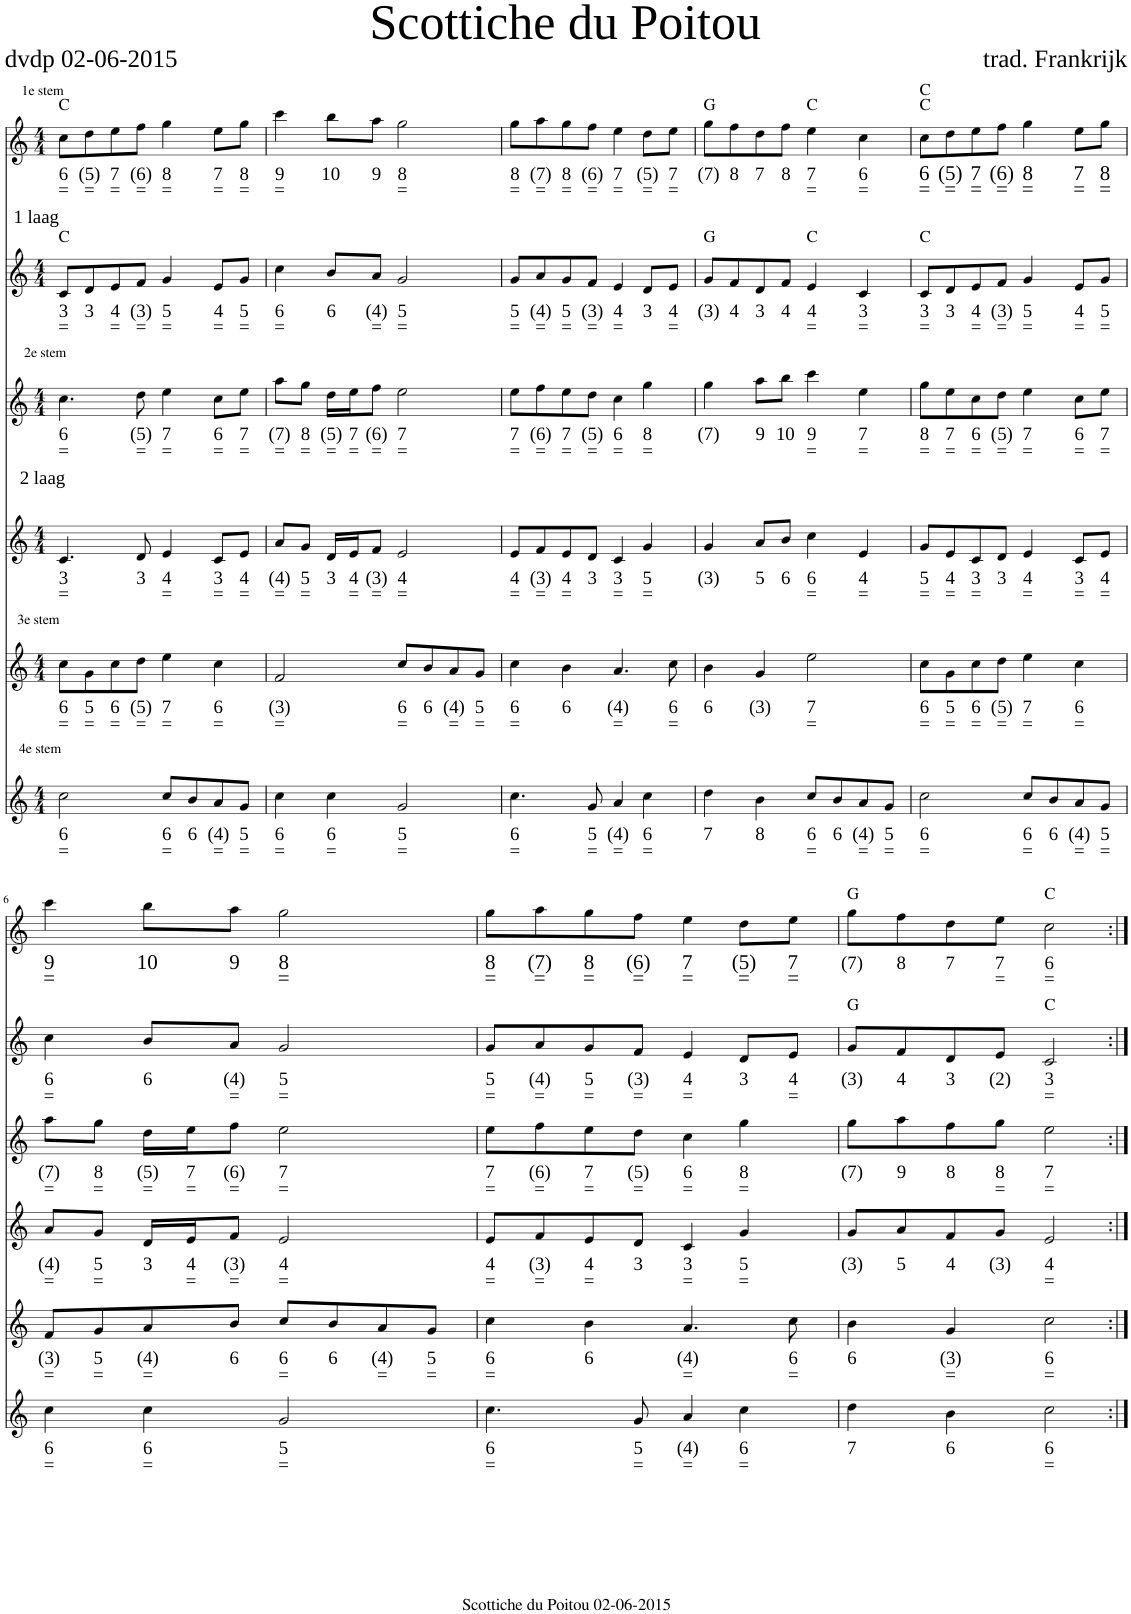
**kern	**text	**text	**kern	**text	**text	**kern	**text	**text	**kern	**text	**text	**kern	**text	**text	**kern	**text	**text	**harte
*part6	*part6	*part6	*part5	*part5	*part5	*part4	*part4	*part4	*part3	*part3	*part3	*part2	*part2	*part2	*part1	*part1	*part1	*part1
*staff6	*staff6	*staff6	*staff5	*staff5	*staff5	*staff4	*staff4	*staff4	*staff3	*staff3	*staff3	*staff2	*staff2	*staff2	*staff1	*staff1	*staff1	*
*I"Voice	*	*	*I"Voice	*	*	*I"Voice	*	*	*I"Voice	*	*	*I"Voice	*	*	*I"Voice	*	*	*
*clefG2	*	*	*clefG2	*	*	*clefG2	*	*	*clefG2	*	*	*clefG2	*	*	*clefG2	*	*	*
*k[]	*	*	*k[]	*	*	*k[]	*	*	*k[]	*	*	*k[]	*	*	*k[]	*	*	*
*M4/4	*	*	*M4/4	*	*	*M4/4	*	*	*M4/4	*	*	*M4/4	*	*	*M4/4	*	*	*
=1	=1	=1	=1	=1	=1	=1	=1	=1	=1	=1	=1	=1	=1	=1	=1	=1	=1	=1
!	!	!	!	!	!	!	!	!	!	!	!	!	!	!	!LO:TX:a:t=1e stem	!	!	!
!	!	!	!	!	!	!	!	!	!	!	!	!LO:TX:a:t=1 laag	!	!	!	!	!	!
!	!	!	!	!	!	!	!	!	!LO:TX:a:t=2e stem	!	!	!	!	!	!	!	!	!
!	!	!	!	!	!	!LO:TX:a:t=2 laag	!	!	!	!	!	!	!	!	!	!	!	!
!	!	!	!LO:TX:a:t=3e stem	!	!	!	!	!	!	!	!	!	!	!	!	!	!	!
!LO:TX:a:t=4e stem	!	!	!	!	!	!	!	!	!	!	!	!	!	!	!	!	!	!
!	!LO:LY:b	!LO:LY:b	!	!LO:LY:b	!LO:LY:b	!	!LO:LY:b	!LO:LY:b	!	!LO:LY:b	!LO:LY:b	!	!LO:LY:b	!LO:LY:b	!	!LO:LY:b	!LO:LY:b	!
2cc\	6	=	8cc\L	6	=	4.c/	3	=	4.cc\	6	=	8c/L	3	=	8cc\L	6	=	C:maj
!	!	!	!	!LO:LY:b	!LO:LY:b	!	!	!	!	!	!	!	!LO:LY:b	!	!	!LO:LY:b	!LO:LY:b	!
.	.	.	8g\	5	=	.	.	.	.	.	.	8d/	3	.	8dd\	(5)	=	.
!	!	!	!	!LO:LY:b	!LO:LY:b	!	!	!	!	!	!	!	!LO:LY:b	!LO:LY:b	!	!LO:LY:b	!LO:LY:b	!
.	.	.	8cc\	6	=	.	.	.	.	.	.	8e/	4	=	8ee\	7	=	.
!	!	!	!	!LO:LY:b	!LO:LY:b	!	!LO:LY:b	!	!	!LO:LY:b	!LO:LY:b	!	!LO:LY:b	!LO:LY:b	!	!LO:LY:b	!LO:LY:b	!
.	.	.	8dd\J	(5)	=	8d/	3	.	8dd\	(5)	=	8f/J	(3)	=	8ff\J	(6)	=	.
!	!LO:LY:b	!LO:LY:b	!	!LO:LY:b	!LO:LY:b	!	!LO:LY:b	!LO:LY:b	!	!LO:LY:b	!LO:LY:b	!	!LO:LY:b	!LO:LY:b	!	!LO:LY:b	!LO:LY:b	!
8cc/L	6	=	4ee\	7	=	4e/	4	=	4ee\	7	=	4g/	5	=	4gg\	8	=	.
!	!LO:LY:b	!	!	!	!	!	!	!	!	!	!	!	!	!	!	!	!	!
8b/	6	.	.	.	.	.	.	.	.	.	.	.	.	.	.	.	.	.
!	!LO:LY:b	!LO:LY:b	!	!LO:LY:b	!LO:LY:b	!	!LO:LY:b	!LO:LY:b	!	!LO:LY:b	!LO:LY:b	!	!LO:LY:b	!LO:LY:b	!	!LO:LY:b	!LO:LY:b	!
8a/	(4)	=	4cc\	6	=	8c/L	3	=	8cc\L	6	=	8e/L	4	=	8ee\L	7	=	.
!	!LO:LY:b	!LO:LY:b	!	!	!	!	!LO:LY:b	!LO:LY:b	!	!LO:LY:b	!LO:LY:b	!	!LO:LY:b	!LO:LY:b	!	!LO:LY:b	!LO:LY:b	!
8g/J	5	=	.	.	.	8e/J	4	=	8ee\J	7	=	8g/J	5	=	8gg\J	8	=	.
=2	=2	=2	=2	=2	=2	=2	=2	=2	=2	=2	=2	=2	=2	=2	=2	=2	=2	=2
!	!LO:LY:b	!LO:LY:b	!	!LO:LY:b	!LO:LY:b	!	!LO:LY:b	!LO:LY:b	!	!LO:LY:b	!LO:LY:b	!	!LO:LY:b	!LO:LY:b	!	!LO:LY:b	!LO:LY:b	!
4cc\	6	=	2f/	(3)	=	8a/L	(4)	=	8aa\L	(7)	=	4cc\	6	=	4ccc\	9	=	.
!	!	!	!	!	!	!	!LO:LY:b	!LO:LY:b	!	!LO:LY:b	!LO:LY:b	!	!	!	!	!	!	!
.	.	.	.	.	.	8g/J	5	=	8gg\J	8	=	.	.	.	.	.	.	.
!	!LO:LY:b	!LO:LY:b	!	!	!	!	!LO:LY:b	!	!	!LO:LY:b	!LO:LY:b	!	!LO:LY:b	!	!	!LO:LY:b	!	!
4cc\	6	=	.	.	.	16d/LL	3	.	16dd\LL	(5)	=	8b/L	6	.	8bb\L	10	.	.
!	!	!	!	!	!	!	!LO:LY:b	!LO:LY:b	!	!LO:LY:b	!LO:LY:b	!	!	!	!	!	!	!
.	.	.	.	.	.	16e/J	4	=	16ee\J	7	=	.	.	.	.	.	.	.
!	!	!	!	!	!	!	!LO:LY:b	!LO:LY:b	!	!LO:LY:b	!LO:LY:b	!	!LO:LY:b	!LO:LY:b	!	!LO:LY:b	!	!
.	.	.	.	.	.	8f/J	(3)	=	8ff\J	(6)	=	8a/J	(4)	=	8aa\J	9	.	.
!	!LO:LY:b	!LO:LY:b	!	!LO:LY:b	!LO:LY:b	!	!LO:LY:b	!LO:LY:b	!	!LO:LY:b	!LO:LY:b	!	!LO:LY:b	!LO:LY:b	!	!LO:LY:b	!LO:LY:b	!
2g/	5	=	8cc/L	6	=	2e/	4	=	2ee\	7	=	2g/	5	=	2gg\	8	=	.
!	!	!	!	!LO:LY:b	!	!	!	!	!	!	!	!	!	!	!	!	!	!
.	.	.	8b/	6	.	.	.	.	.	.	.	.	.	.	.	.	.	.
!	!	!	!	!LO:LY:b	!LO:LY:b	!	!	!	!	!	!	!	!	!	!	!	!	!
.	.	.	8a/	(4)	=	.	.	.	.	.	.	.	.	.	.	.	.	.
!	!	!	!	!LO:LY:b	!LO:LY:b	!	!	!	!	!	!	!	!	!	!	!	!	!
.	.	.	8g/J	5	=	.	.	.	.	.	.	.	.	.	.	.	.	.
=3	=3	=3	=3	=3	=3	=3	=3	=3	=3	=3	=3	=3	=3	=3	=3	=3	=3	=3
!	!LO:LY:b	!LO:LY:b	!	!LO:LY:b	!LO:LY:b	!	!LO:LY:b	!LO:LY:b	!	!LO:LY:b	!LO:LY:b	!	!LO:LY:b	!LO:LY:b	!	!LO:LY:b	!LO:LY:b	!
4.cc\	6	=	4cc\	6	=	8e/L	4	=	8ee\L	7	=	8g/L	5	=	8gg\L	8	=	.
!	!	!	!	!	!	!	!LO:LY:b	!LO:LY:b	!	!LO:LY:b	!LO:LY:b	!	!LO:LY:b	!LO:LY:b	!	!LO:LY:b	!LO:LY:b	!
.	.	.	.	.	.	8f/	(3)	=	8ff\	(6)	=	8a/	(4)	=	8aa\	(7)	=	.
!	!	!	!	!LO:LY:b	!	!	!LO:LY:b	!LO:LY:b	!	!LO:LY:b	!LO:LY:b	!	!LO:LY:b	!LO:LY:b	!	!LO:LY:b	!LO:LY:b	!
.	.	.	4b\	6	.	8e/	4	=	8ee\	7	=	8g/	5	=	8gg\	8	=	.
!	!LO:LY:b	!LO:LY:b	!	!	!	!	!LO:LY:b	!	!	!LO:LY:b	!LO:LY:b	!	!LO:LY:b	!LO:LY:b	!	!LO:LY:b	!LO:LY:b	!
8g/	5	=	.	.	.	8d/J	3	.	8dd\J	(5)	=	8f/J	(3)	=	8ff\J	(6)	=	.
!	!LO:LY:b	!LO:LY:b	!	!LO:LY:b	!LO:LY:b	!	!LO:LY:b	!LO:LY:b	!	!LO:LY:b	!LO:LY:b	!	!LO:LY:b	!LO:LY:b	!	!LO:LY:b	!LO:LY:b	!
4a/	(4)	=	4.a/	(4)	=	4c/	3	=	4cc\	6	=	4e/	4	=	4ee\	7	=	.
!	!LO:LY:b	!LO:LY:b	!	!	!	!	!LO:LY:b	!LO:LY:b	!	!LO:LY:b	!LO:LY:b	!	!LO:LY:b	!	!	!LO:LY:b	!LO:LY:b	!
4cc\	6	=	.	.	.	4g/	5	=	4gg\	8	=	8d/L	3	.	8dd\L	(5)	=	.
!	!	!	!	!LO:LY:b	!LO:LY:b	!	!	!	!	!	!	!	!LO:LY:b	!LO:LY:b	!	!LO:LY:b	!LO:LY:b	!
.	.	.	8cc\	6	=	.	.	.	.	.	.	8e/J	4	=	8ee\J	7	=	.
=4	=4	=4	=4	=4	=4	=4	=4	=4	=4	=4	=4	=4	=4	=4	=4	=4	=4	=4
!	!LO:LY:b	!	!	!LO:LY:b	!	!	!LO:LY:b	!	!	!LO:LY:b	!	!	!LO:LY:b	!	!	!LO:LY:b	!	!
4dd\	7	.	4b\	6	.	4g/	(3)	.	4gg\	(7)	.	8g/L	(3)	.	8gg\L	(7)	.	G:maj
!	!	!	!	!	!	!	!	!	!	!	!	!	!LO:LY:b	!	!	!LO:LY:b	!	!
.	.	.	.	.	.	.	.	.	.	.	.	8f/	4	.	8ff\	8	.	.
!	!LO:LY:b	!	!	!LO:LY:b	!	!	!LO:LY:b	!	!	!LO:LY:b	!	!	!LO:LY:b	!	!	!LO:LY:b	!	!
4b\	8	.	4g/	(3)	.	8a/L	5	.	8aa\L	9	.	8d/	3	.	8dd\	7	.	.
!	!	!	!	!	!	!	!LO:LY:b	!	!	!LO:LY:b	!	!	!LO:LY:b	!	!	!LO:LY:b	!	!
.	.	.	.	.	.	8b/J	6	.	8bb\J	10	.	8f/J	4	.	8ff\J	8	.	.
!	!LO:LY:b	!LO:LY:b	!	!LO:LY:b	!LO:LY:b	!	!LO:LY:b	!LO:LY:b	!	!LO:LY:b	!LO:LY:b	!	!LO:LY:b	!LO:LY:b	!	!LO:LY:b	!LO:LY:b	!
8cc/L	6	=	2ee\	7	=	4cc\	6	=	4ccc\	9	=	4e/	4	=	4ee\	7	=	C:maj
!	!LO:LY:b	!	!	!	!	!	!	!	!	!	!	!	!	!	!	!	!	!
8b/	6	.	.	.	.	.	.	.	.	.	.	.	.	.	.	.	.	.
!	!LO:LY:b	!LO:LY:b	!	!	!	!	!LO:LY:b	!LO:LY:b	!	!LO:LY:b	!LO:LY:b	!	!LO:LY:b	!LO:LY:b	!	!LO:LY:b	!LO:LY:b	!
8a/	(4)	=	.	.	.	4e/	4	=	4ee\	7	=	4c/	3	=	4cc\	6	=	.
!	!LO:LY:b	!LO:LY:b	!	!	!	!	!	!	!	!	!	!	!	!	!	!	!	!
8g/J	5	=	.	.	.	.	.	.	.	.	.	.	.	.	.	.	.	.
=5	=5	=5	=5	=5	=5	=5	=5	=5	=5	=5	=5	=5	=5	=5	=5	=5	=5	=5
!	!LO:LY:b	!LO:LY:b	!	!LO:LY:b	!LO:LY:b	!	!LO:LY:b	!LO:LY:b	!	!LO:LY:b	!LO:LY:b	!	!LO:LY:b	!LO:LY:b	!	!LO:LY:b	!LO:LY:b	!
2cc\	6	=	8cc\L	6	=	8g/L	5	=	8gg\L	8	=	8c/L	3	=	8cc\L	6	=	C:maj C:maj
!	!	!	!	!LO:LY:b	!LO:LY:b	!	!LO:LY:b	!LO:LY:b	!	!LO:LY:b	!LO:LY:b	!	!LO:LY:b	!	!	!LO:LY:b	!LO:LY:b	!
.	.	.	8g\	5	=	8e/	4	=	8ee\	7	=	8d/	3	.	8dd\	(5)	=	.
!	!	!	!	!LO:LY:b	!LO:LY:b	!	!LO:LY:b	!LO:LY:b	!	!LO:LY:b	!LO:LY:b	!	!LO:LY:b	!LO:LY:b	!	!LO:LY:b	!LO:LY:b	!
.	.	.	8cc\	6	=	8c/	3	=	8cc\	6	=	8e/	4	=	8ee\	7	=	.
!	!	!	!	!LO:LY:b	!LO:LY:b	!	!LO:LY:b	!	!	!LO:LY:b	!LO:LY:b	!	!LO:LY:b	!LO:LY:b	!	!LO:LY:b	!LO:LY:b	!
.	.	.	8dd\J	(5)	=	8d/J	3	.	8dd\J	(5)	=	8f/J	(3)	=	8ff\J	(6)	=	.
!	!LO:LY:b	!LO:LY:b	!	!LO:LY:b	!LO:LY:b	!	!LO:LY:b	!LO:LY:b	!	!LO:LY:b	!LO:LY:b	!	!LO:LY:b	!LO:LY:b	!	!LO:LY:b	!LO:LY:b	!
8cc/L	6	=	4ee\	7	=	4e/	4	=	4ee\	7	=	4g/	5	=	4gg\	8	=	.
!	!LO:LY:b	!	!	!	!	!	!	!	!	!	!	!	!	!	!	!	!	!
8b/	6	.	.	.	.	.	.	.	.	.	.	.	.	.	.	.	.	.
!	!LO:LY:b	!LO:LY:b	!	!LO:LY:b	!LO:LY:b	!	!LO:LY:b	!LO:LY:b	!	!LO:LY:b	!LO:LY:b	!	!LO:LY:b	!LO:LY:b	!	!LO:LY:b	!LO:LY:b	!
8a/	(4)	=	4cc\	6	=	8c/L	3	=	8cc\L	6	=	8e/L	4	=	8ee\L	7	=	.
!	!LO:LY:b	!LO:LY:b	!	!	!	!	!LO:LY:b	!LO:LY:b	!	!LO:LY:b	!LO:LY:b	!	!LO:LY:b	!LO:LY:b	!	!LO:LY:b	!LO:LY:b	!
8g/J	5	=	.	.	.	8e/J	4	=	8ee\J	7	=	8g/J	5	=	8gg\J	8	=	.
!!LO:LB:g=z
=6	=6	=6	=6	=6	=6	=6	=6	=6	=6	=6	=6	=6	=6	=6	=6	=6	=6	=6
!	!LO:LY:b	!LO:LY:b	!	!LO:LY:b	!LO:LY:b	!	!LO:LY:b	!LO:LY:b	!	!LO:LY:b	!LO:LY:b	!	!LO:LY:b	!LO:LY:b	!	!LO:LY:b	!LO:LY:b	!
4cc\	6	=	8f/L	(3)	=	8a/L	(4)	=	8aa\L	(7)	=	4cc\	6	=	4ccc\	9	=	.
!	!	!	!	!LO:LY:b	!LO:LY:b	!	!LO:LY:b	!LO:LY:b	!	!LO:LY:b	!LO:LY:b	!	!	!	!	!	!	!
.	.	.	8g/	5	=	8g/J	5	=	8gg\J	8	=	.	.	.	.	.	.	.
!	!LO:LY:b	!LO:LY:b	!	!LO:LY:b	!LO:LY:b	!	!LO:LY:b	!	!	!LO:LY:b	!LO:LY:b	!	!LO:LY:b	!	!	!LO:LY:b	!	!
4cc\	6	=	8a/	(4)	=	16d/LL	3	.	16dd\LL	(5)	=	8b/L	6	.	8bb\L	10	.	.
!	!	!	!	!	!	!	!LO:LY:b	!LO:LY:b	!	!LO:LY:b	!LO:LY:b	!	!	!	!	!	!	!
.	.	.	.	.	.	16e/J	4	=	16ee\J	7	=	.	.	.	.	.	.	.
!	!	!	!	!LO:LY:b	!	!	!LO:LY:b	!LO:LY:b	!	!LO:LY:b	!LO:LY:b	!	!LO:LY:b	!LO:LY:b	!	!LO:LY:b	!	!
.	.	.	8b/J	6	.	8f/J	(3)	=	8ff\J	(6)	=	8a/J	(4)	=	8aa\J	9	.	.
!	!LO:LY:b	!LO:LY:b	!	!LO:LY:b	!LO:LY:b	!	!LO:LY:b	!LO:LY:b	!	!LO:LY:b	!LO:LY:b	!	!LO:LY:b	!LO:LY:b	!	!LO:LY:b	!LO:LY:b	!
2g/	5	=	8cc/L	6	=	2e/	4	=	2ee\	7	=	2g/	5	=	2gg\	8	=	.
!	!	!	!	!LO:LY:b	!	!	!	!	!	!	!	!	!	!	!	!	!	!
.	.	.	8b/	6	.	.	.	.	.	.	.	.	.	.	.	.	.	.
!	!	!	!	!LO:LY:b	!LO:LY:b	!	!	!	!	!	!	!	!	!	!	!	!	!
.	.	.	8a/	(4)	=	.	.	.	.	.	.	.	.	.	.	.	.	.
!	!	!	!	!LO:LY:b	!LO:LY:b	!	!	!	!	!	!	!	!	!	!	!	!	!
.	.	.	8g/J	5	=	.	.	.	.	.	.	.	.	.	.	.	.	.
=7	=7	=7	=7	=7	=7	=7	=7	=7	=7	=7	=7	=7	=7	=7	=7	=7	=7	=7
!	!LO:LY:b	!LO:LY:b	!	!LO:LY:b	!LO:LY:b	!	!LO:LY:b	!LO:LY:b	!	!LO:LY:b	!LO:LY:b	!	!LO:LY:b	!LO:LY:b	!	!LO:LY:b	!LO:LY:b	!
4.cc\	6	=	4cc\	6	=	8e/L	4	=	8ee\L	7	=	8g/L	5	=	8gg\L	8	=	.
!	!	!	!	!	!	!	!LO:LY:b	!LO:LY:b	!	!LO:LY:b	!LO:LY:b	!	!LO:LY:b	!LO:LY:b	!	!LO:LY:b	!LO:LY:b	!
.	.	.	.	.	.	8f/	(3)	=	8ff\	(6)	=	8a/	(4)	=	8aa\	(7)	=	.
!	!	!	!	!LO:LY:b	!	!	!LO:LY:b	!LO:LY:b	!	!LO:LY:b	!LO:LY:b	!	!LO:LY:b	!LO:LY:b	!	!LO:LY:b	!LO:LY:b	!
.	.	.	4b\	6	.	8e/	4	=	8ee\	7	=	8g/	5	=	8gg\	8	=	.
!	!LO:LY:b	!LO:LY:b	!	!	!	!	!LO:LY:b	!	!	!LO:LY:b	!LO:LY:b	!	!LO:LY:b	!LO:LY:b	!	!LO:LY:b	!LO:LY:b	!
8g/	5	=	.	.	.	8d/J	3	.	8dd\J	(5)	=	8f/J	(3)	=	8ff\J	(6)	=	.
!	!LO:LY:b	!LO:LY:b	!	!LO:LY:b	!LO:LY:b	!	!LO:LY:b	!LO:LY:b	!	!LO:LY:b	!LO:LY:b	!	!LO:LY:b	!LO:LY:b	!	!LO:LY:b	!LO:LY:b	!
4a/	(4)	=	4.a/	(4)	=	4c/	3	=	4cc\	6	=	4e/	4	=	4ee\	7	=	.
!	!LO:LY:b	!LO:LY:b	!	!	!	!	!LO:LY:b	!LO:LY:b	!	!LO:LY:b	!LO:LY:b	!	!LO:LY:b	!	!	!LO:LY:b	!LO:LY:b	!
4cc\	6	=	.	.	.	4g/	5	=	4gg\	8	=	8d/L	3	.	8dd\L	(5)	=	.
!	!	!	!	!LO:LY:b	!LO:LY:b	!	!	!	!	!	!	!	!LO:LY:b	!LO:LY:b	!	!LO:LY:b	!LO:LY:b	!
.	.	.	8cc\	6	=	.	.	.	.	.	.	8e/J	4	=	8ee\J	7	=	.
=8	=8	=8	=8	=8	=8	=8	=8	=8	=8	=8	=8	=8	=8	=8	=8	=8	=8	=8
!	!LO:LY:b	!	!	!LO:LY:b	!	!	!LO:LY:b	!	!	!LO:LY:b	!	!	!LO:LY:b	!	!	!LO:LY:b	!	!
4dd\	7	.	4b\	6	.	8g/L	(3)	.	8gg\L	(7)	.	8g/L	(3)	.	8gg\L	(7)	.	G:maj
!	!	!	!	!	!	!	!LO:LY:b	!	!	!LO:LY:b	!	!	!LO:LY:b	!	!	!LO:LY:b	!	!
.	.	.	.	.	.	8a/	5	.	8aa\	9	.	8f/	4	.	8ff\	8	.	.
!	!LO:LY:b	!	!	!LO:LY:b	!LO:LY:b	!	!LO:LY:b	!	!	!LO:LY:b	!	!	!LO:LY:b	!	!	!LO:LY:b	!	!
4b\	6	.	4g/	(3)	=	8f/	4	.	8ff\	8	.	8d/	3	.	8dd\	7	.	.
!	!	!	!	!	!	!	!LO:LY:b	!	!	!LO:LY:b	!LO:LY:b	!	!LO:LY:b	!	!	!LO:LY:b	!LO:LY:b	!
.	.	.	.	.	.	8g/J	(3)	.	8gg\J	8	=	8e/J	(2)	.	8ee\J	7	=	.
!	!LO:LY:b	!LO:LY:b	!	!LO:LY:b	!LO:LY:b	!	!LO:LY:b	!LO:LY:b	!	!LO:LY:b	!LO:LY:b	!	!LO:LY:b	!LO:LY:b	!	!LO:LY:b	!LO:LY:b	!
2cc\	6	=	2cc\	6	=	2e/	4	=	2ee\	7	=	2c/	3	=	2cc\	6	=	C:maj
=:|!	=:|!	=:|!	=:|!	=:|!	=:|!	=:|!	=:|!	=:|!	=:|!	=:|!	=:|!	=:|!	=:|!	=:|!	=:|!	=:|!	=:|!	=:|!
*-	*-	*-	*-	*-	*-	*-	*-	*-	*-	*-	*-	*-	*-	*-	*-	*-	*-	*-
